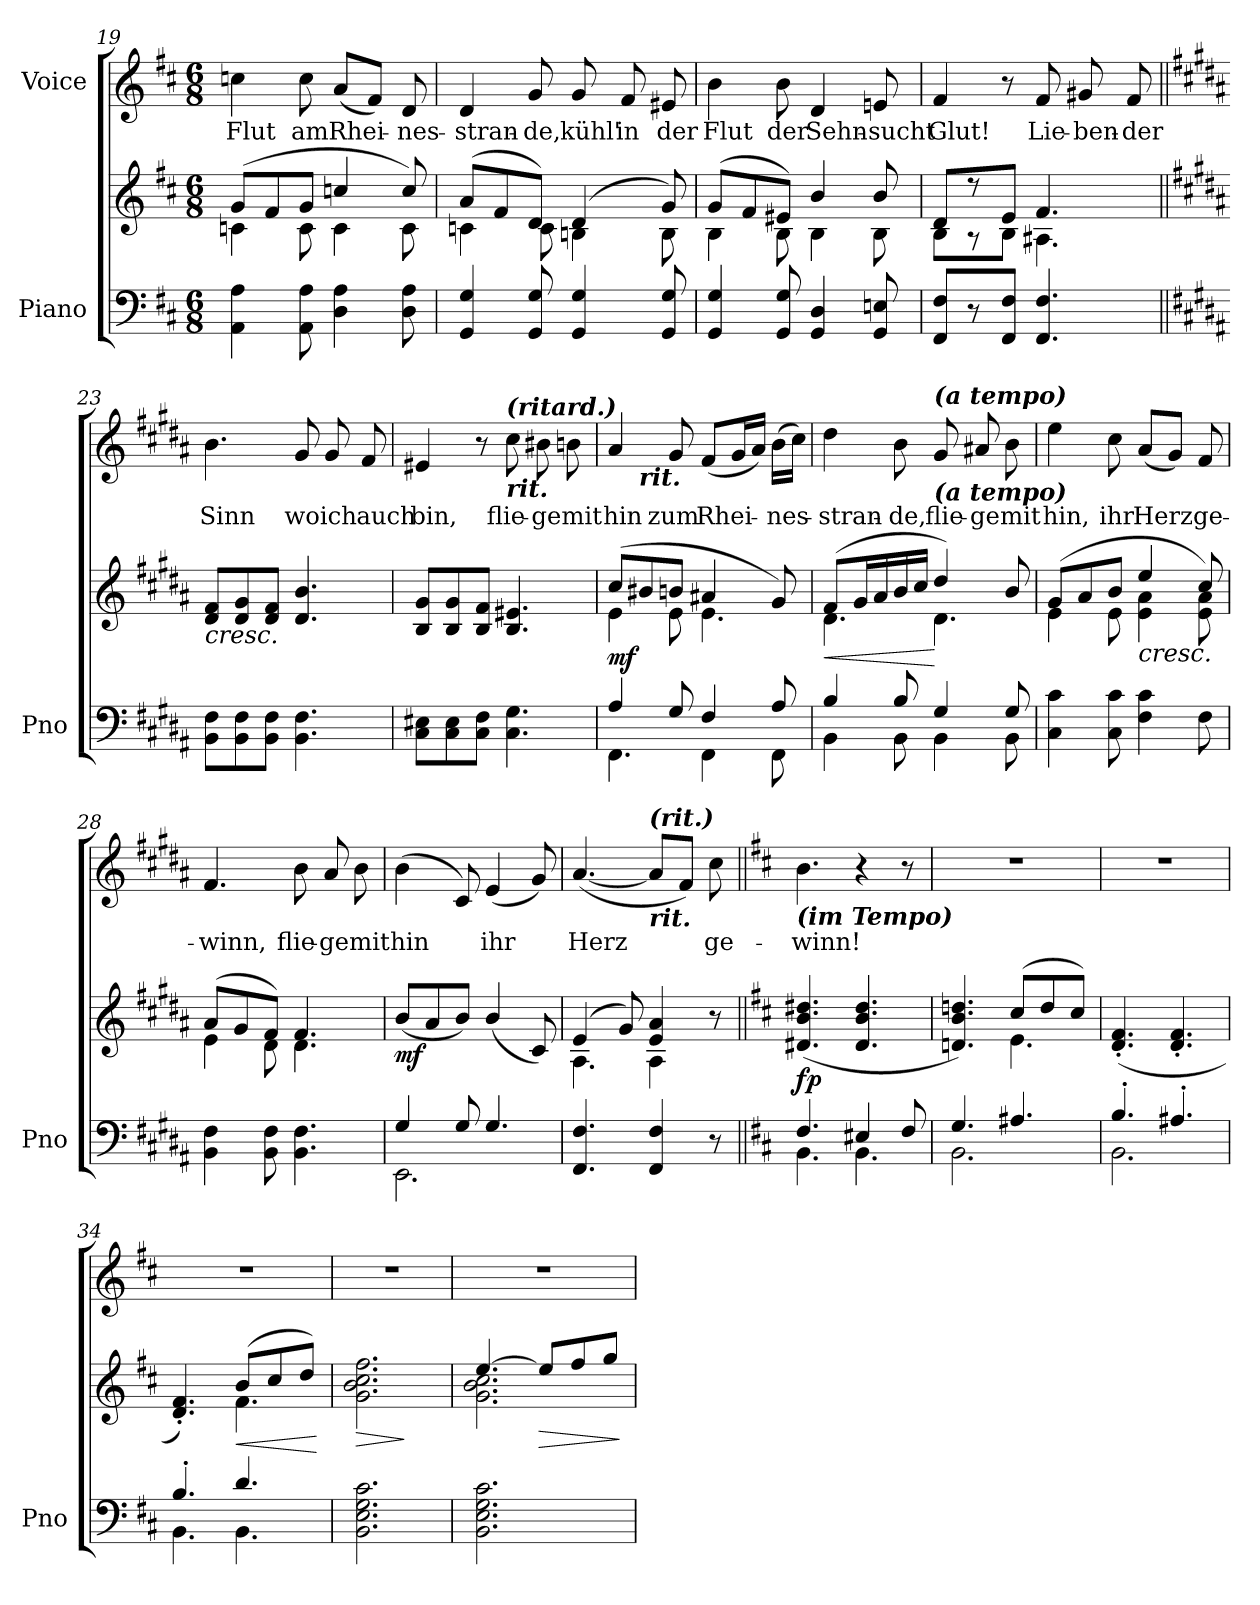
**kern	**kern	**dynam	**kern	**text
*part2	*part2	*part2	*part1	*part1
*staff3	*staff2	*staff2/3	*staff1	*staff1
*I"Piano	*	*	*I"Voice	*
*I'Pno	*	*	*	*
*clefF4	*clefG2	*	*clefG2	*
*k[f#c#]	*k[f#c#]	*	*k[f#c#]	*
*M6/8	*M6/8	*	*M6/8	*
=19	=19	=19	=19	=19
*	*^	*	*	*
!	!	!	!	!	!LO:LY:b
4AA\ 4A\	(8g/L	4cn\	.	4ccn\	Flut
.	8f#/	.	.	.	.
!	!	!	!	!	!LO:LY:b
8AA\ 8A\	8g/J	8c\	.	8cc\	am
!	!	!	!	!	!LO:LY:b
4D\ 4A\	4ccn/	4c\	.	(8a/L	Rhei-
.	.	.	.	8f#/J)	.
!	!	!	!	!	!LO:LY:b
8D\ 8A\	8cc/)	8c\	.	8d/	-nes-
=20	=20	=20	=20	=20	=20
!	!	!	!	!	!LO:LY:b
4GG/ 4G/	(8a/L	4cn\	.	4d/	-stran-
.	8f#/	.	.	.	.
!	!	!	!	!	!LO:LY:b
8GG/ 8G/	8d/J)	8c\	.	8g/	-de,
!	!	!	!	!	!LO:LY:b
4GG/ 4G/	(4d/	4Bn\	.	8g/	-kühl'
!	!	!	!	!	!LO:LY:b
.	.	.	.	8f#/	in
!	!	!	!	!	!LO:LY:b
8GG/ 8G/	8g/)	8B\	.	8e#X/	der
!!LO:LB:g=z
=21	=21	=21	=21	=21	=21
!	!	!	!	!	!LO:LY:b
4GG/ 4G/	(8g/L	4B\	.	4b\	Flut
.	8f#/	.	.	.	.
!	!	!	!	!	!LO:LY:b
8GG/ 8G/	8e#X/J)	8B\	.	8b\	der
!	!	!	!	!	!LO:LY:b
4GG/ 4D/	4b/	4B\	.	4d/	Sehn-
!	!	!	!	!	!LO:LY:b
8GG/ 8En/	8b/	8B\	.	8en/	-sucht
=22	=22	=22	=22	=22	=22
!	!	!	!	!	!LO:LY:b
8FF#/ 8F#/L	8d/L	8B\L	.	4f#/	Glut!
8r	8r	8r	.	.	.
8FF#/ 8F#/J	8e/J	8B\J	.	8r	.
!	!	!	!	!	!LO:LY:b
4.FF#/ 4.F#/	4.f#/	4.A#X\	.	8f#/	Lie-
!	!	!	!	!	!LO:LY:b
.	.	.	.	8g#X/	-ben-
!	!	!	!	!	!LO:LY:b
.	.	.	.	8f#/	-der
*	*v	*v	*	*	*
=23||	=23||	=23||	=23||	=23||
*k[f#c#g#d#a#]	*k[f#c#g#d#a#]	*	*k[f#c#g#d#a#]	*
!	!LO:TX:b:i:t=cresc.	!	!	!
!	!	!	!	!LO:LY:b
8BB\ 8F#\L	8d#/ 8f#/L	.	4.b\	Sinn
8BB\ 8F#\	8d#/ 8g#/	.	.	.
8BB\ 8F#\J	8d#/ 8f#/J	.	.	.
!	!	!	!	!LO:LY:b
4.BB\ 4.F#\	4.d#/ 4.b/	.	8g#/	wo
!	!	!	!	!LO:LY:b
.	.	.	8g#/	ich
!	!	!	!	!LO:LY:b
.	.	.	8f#/	auch
!!LO:LB:g=z
=24	=24	=24	=24	=24
!	!	!	!	!LO:LY:b
8C#\ 8E#X\L	8B/ 8g#/L	.	4e#X/	bin,
8C#\ 8E#\	8B/ 8g#/	.	.	.
8C#\ 8F#\J	8B/ 8f#/J	.	8r	.
!	!	!	!LO:TX:a:Bi:t=(ritard.)	!
!	!	!	!LO:TX:b:Bi:t=rit.	!
!	!	!	!	!LO:LY:b
4.C#\ 4.G#\	4.B/ 4.e#X/	.	8cc#\	flie-
!	!	!	!	!LO:LY:b
.	.	.	8b#X\	-ge
!	!	!	!	!LO:LY:b
.	.	.	8bn\	mit
=25	=25	=25	=25	=25
*^	*^	*	*	*
!	!	!	!	!LO:DY:b	!	!LO:LY:b
*	*	*	*	*	*^	*
4A#/	4.FF#\	(8cc#/L	4e\	mf	4a#/	8ryy	hin
!	!	!	!	!	!	!LO:TX:b:Bi:t=rit.	!
.	.	8b#X/	.	.	.	2ryy	.
!	!	!	!	!	!	!	!LO:LY:b
8G#/	.	8bn/J	8e\	.	8g#/	.	zum
!	!	!	!	!	!	!	!LO:LY:b
4F#/	4FF#\	4a#X/	4.e\	.	(8f#/L	.	Rhei-
.	.	.	.	.	16g#/L	.	.
.	.	.	.	.	16a#/JJ)	.	.
!	!	!	!	!	!	!	!LO:LY:b
8A#/	8FF#\	8g#/)	.	.	(16b\LL	8ryy	-nes-
.	.	.	.	.	16cc#\JJ)	.	.
=26	=26	=26	=26	=26	=26	=26	=26
!	!	!	!	!LO:HP:b	!	!	!LO:LY:b
*	*	*	*	*	*v	*v	*
4B/	4BB\	(8f#/L	4.d#\	<	4dd#\	-stran-
.	.	16g#/L	.	.	.	.
.	.	16a#/	.	.	.	.
!	!	!	!	!	!	!LO:LY:b
8B/	8BB\	16b/	.	.	8b\	-de,
.	.	16cc#/JJ	.	.	.	.
!	!	!	!	!	!LO:TX:a:Bi:t=(a tempo)	!
!	!	!	!	!	!LO:TX:b:Bi:t=(a tempo)	!
!	!	!	!	!	!	!LO:LY:b
4G#/	4BB\	4dd#/)	4.d#\	[	8g#/	flie-
!	!	!	!	!	!	!LO:LY:b
.	.	.	.	.	8a#X/	-ge
!	!	!	!	!	!	!LO:LY:b
8G#/	8BB\	8b/	.	.	8b\	mit
!!LO:LB:g=z
=27	=27	=27	=27	=27	=27	=27
!	!	!	!	!	!	!LO:LY:b
*v	*v	*	*	*	*	*
4C#\ 4c#\	(8g#/L	4e\	.	4ee\	hin,
.	8a#/	.	.	.	.
!	!	!	!	!	!LO:LY:b
8C#\ 8c#\	8b/J	8e\	.	8cc#\	ihr
!	!LO:TX:b:i:t=cresc.	!	!	!	!
!	!	!	!	!	!LO:LY:b
4F#\ 4c#\	4ee/	4e\ 4a#\	.	(8a#/L	Herz
.	.	.	.	8g#/J)	.
!	!	!	!	!	!LO:LY:b
8F#\	8cc#/)	8e\ 8a#\	.	8f#/	ge-
=28	=28	=28	=28	=28	=28
!	!	!	!	!	!LO:LY:b
4BB\ 4F#\	(8a#/L	4e\	.	4.f#/	-winn,
.	8g#/	.	.	.	.
8BB\ 8F#\	8f#/J)	8d#\	.	.	.
!	!	!	!	!	!LO:LY:b
4.BB\ 4.F#\	4.f#/	4.d#\	.	8b\	flie-
!	!	!	!	!	!LO:LY:b
.	.	.	.	8a#/	-ge
!	!	!	!	!	!LO:LY:b
.	.	.	.	8b\	mit
*	*v	*v	*	*	*
=29	=29	=29	=29	=29
*^	*	*	*	*
!	!	!	!LO:DY:b	!	!LO:LY:b
4G#/	2.EE\	(8b/L	mf	(4b\	hin
.	.	8a#/	.	.	.
8G#/	.	8b/J)	.	8c#/)	.
!	!	!	!	!	!LO:LY:b
4.G#/	.	(<4b/	.	(4e/	ihr
.	.	8c#/)	.	8g#/)	.
*v	*v	*	*	*	*
=30	=30	=30	=30	=30
*	*^	*	*	*
!	!	!	!	!	!LO:LY:b
4.FF#/ 4.F#/	(4e/	4.A#\	.	([4.a#/	Herz
.	8g#/)	.	.	.	.
!	!	!	!	!LO:TX:a:Bi:t=(rit.)	!
!	!	!	!	!LO:TX:b:Bi:t=rit.	!
4FF#/ 4F#/	4e/ 4a#/	4A#\	.	8a#/L]	.
.	.	.	.	8f#/J)	.
!	!	!	!	!	!LO:LY:b
8r	8r	8ryy	.	8cc#\	ge-
*	*v	*v	*	*	*
!!LO:PB:g=z
=31||	=31||	=31||	=31||	=31||
*k[f#c#]	*k[f#c#]	*	*k[f#c#]	*
*^	*^	*	*	*
!	!	!	!	!	!LO:TX:b:Bi:t=(im Tempo)	!
!	!	!	!	!LO:DY:b	!	!LO:LY:b
*	*	*v	*v	*	*	*
4.F#/	4.BB\	(4.d#X/ 4.b/ 4.dd#X/	fp	4.b\	winn!
4E#X/	4.BB\	4.d#/ 4.b/ 4.dd#/	.	4r	.
8F#/	.	.	.	8r	.
=32	=32	=32	=32	=32	=32
*	*	*^	*	*	*
4.G/	2.BB\	4.dn/ 4.b/ 4.ddn/)	4.ryy	.	2.r	.
4.A#X/	.	(8cc#/L	4.e\	.	.	.
.	.	8dd/	.	.	.	.
.	.	8cc#/J)	.	.	.	.
*	*	*v	*v	*	*	*
=33	=33	=33	=33	=33	=33
4.B'/	2.BB\	(4.d/' 4.f#/'	.	2.r	.
4.A#X'/	.	4.d/' 4.f#/'	.	.	.
=34	=34	=34	=34	=34	=34
*	*	*^	*	*	*
4.B'/	4.BB\	4.d/'< 4.f#/'<)	4.ryy	.	2.r	.
!	!	!	!	!LO:HP:b	!	!
4.d/	4.BB\	(8b/L	4.f#\	<	.	.
.	.	8cc#/	.	.	.	.
.	.	8dd/J)	.	.	.	.
*v	*v	*	*	*	*	*
*	*v	*v	*	*	*
.	.	[	.	.
=35	=35	=35	=35	=35
!	!	!LO:HP:b	!	!
2.BB\ 2.E\ 2.G\ 2.c#\	2.g\ 2.b\ 2.cc#\ 2.ff#\	>	2.r	.
.	.	]	.	.
=36	=36	=36	=36	=36
*	*^	*	*	*
2.BB\ 2.E\ 2.G\ 2.c#\	[4.ee/	2.g\ 2.b\ 2.cc#\	.	2.r	.
!	!	!	!LO:HP:b	!	!
.	8ee/L]	.	>	.	.
.	8ff#/	.	.	.	.
.	8gg/J	.	.	.	.
*	*v	*v	*	*	*
.	.	]	.	.
=	=	=	=	=
*-	*-	*-	*-	*-
